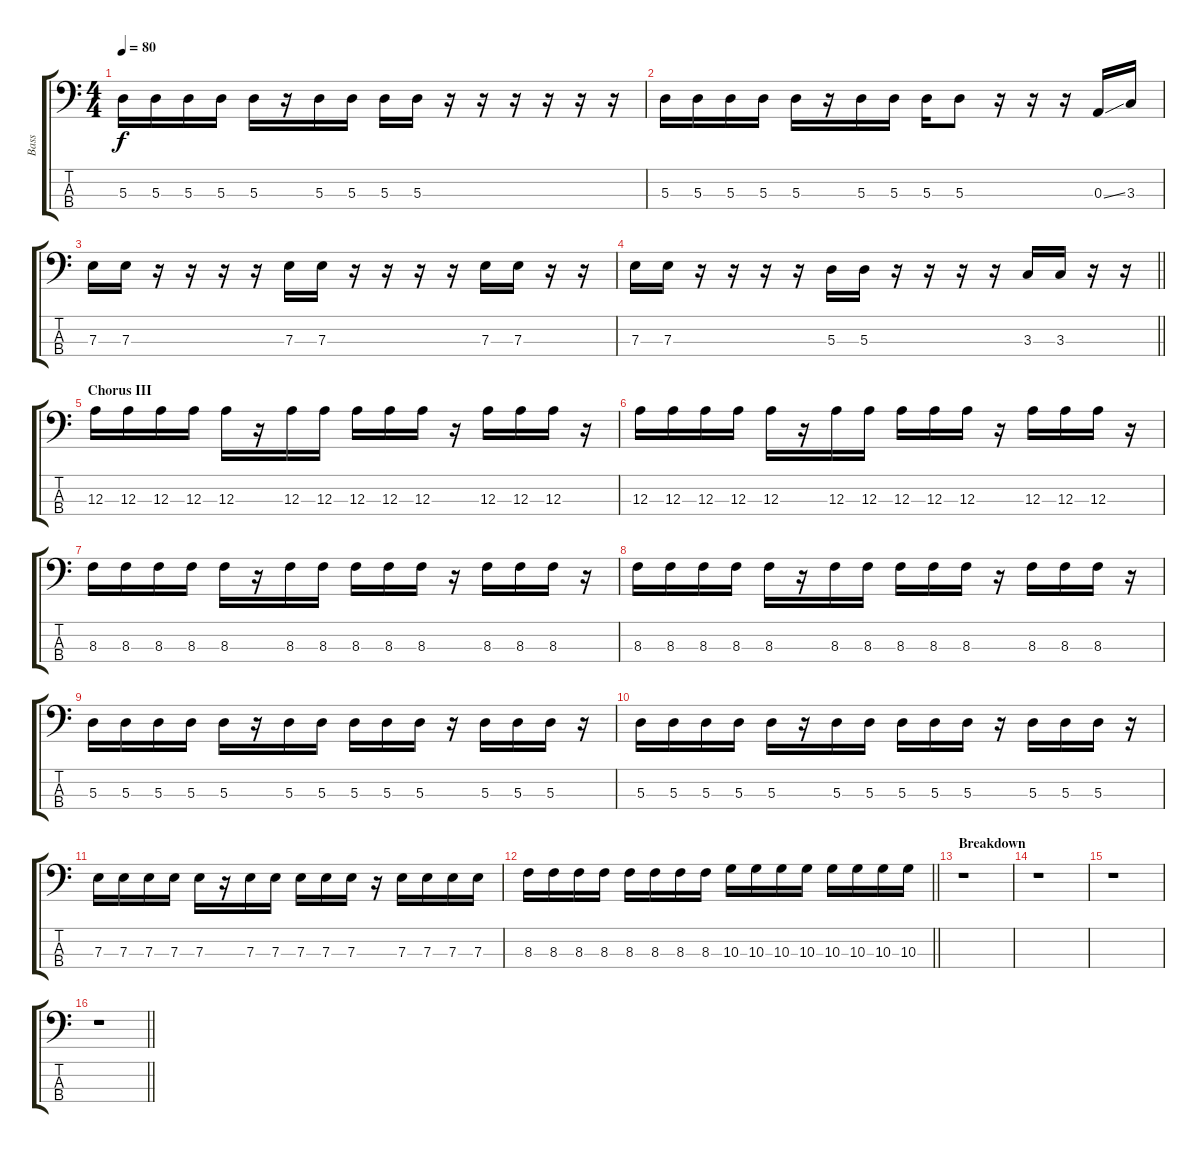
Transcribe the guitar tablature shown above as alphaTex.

\track ("Bass" "Bass") {instrument electricbasspick}
\staff {score tabs}
\tuning (G2 D2 A1 E1) {hide}
\ts (4 4)
\tempo 80
\clef f4
\ks c
5.3.16{dy f} 5.3.16 5.3.16 5.3.16 5.3.16 r.16 5.3.16 5.3.16 5.3.16 5.3.16 r.16 r.16 r.16 r.16 r.16 r.16 |
5.3.16 5.3.16 5.3.16 5.3.16 5.3.16 r.16 5.3.16 5.3.16 5.3.16 5.3.8 r.16 r.16 r.16 0.3{ss}.16 3.3.16 |
7.3.16 7.3.16 r.16 r.16 r.16 r.16 7.3.16 7.3.16 r.16 r.16 r.16 r.16 7.3.16 7.3.16 r.16 r.16 |
\barLineRight lightlight
7.3.16 7.3.16 r.16 r.16 r.16 r.16 5.3.16 5.3.16 r.16 r.16 r.16 r.16 3.3.16 3.3.16 r.16 r.16 |
\section ("" "Chorus III")
12.3.16 12.3.16 12.3.16 12.3.16 12.3.16 r.16 12.3.16 12.3.16 12.3.16 12.3.16 12.3.16 r.16 12.3.16 12.3.16 12.3.16 r.16 |
12.3.16 12.3.16 12.3.16 12.3.16 12.3.16 r.16 12.3.16 12.3.16 12.3.16 12.3.16 12.3.16 r.16 12.3.16 12.3.16 12.3.16 r.16 |
8.3.16 8.3.16 8.3.16 8.3.16 8.3.16 r.16 8.3.16 8.3.16 8.3.16 8.3.16 8.3.16 r.16 8.3.16 8.3.16 8.3.16 r.16 |
8.3.16 8.3.16 8.3.16 8.3.16 8.3.16 r.16 8.3.16 8.3.16 8.3.16 8.3.16 8.3.16 r.16 8.3.16 8.3.16 8.3.16 r.16 |
5.3.16 5.3.16 5.3.16 5.3.16 5.3.16 r.16 5.3.16 5.3.16 5.3.16 5.3.16 5.3.16 r.16 5.3.16 5.3.16 5.3.16 r.16 |
5.3.16 5.3.16 5.3.16 5.3.16 5.3.16 r.16 5.3.16 5.3.16 5.3.16 5.3.16 5.3.16 r.16 5.3.16 5.3.16 5.3.16 r.16 |
7.3.16 7.3.16 7.3.16 7.3.16 7.3.16 r.16 7.3.16 7.3.16 7.3.16 7.3.16 7.3.16 r.16 7.3.16 7.3.16 7.3.16 7.3.16 |
\barLineRight lightlight
8.3.16 8.3.16 8.3.16 8.3.16 8.3.16 8.3.16 8.3.16 8.3.16 10.3.16 10.3.16 10.3.16 10.3.16 10.3.16 10.3.16 10.3.16 10.3.16 |
\section ("" "Breakdown")
r.1 |
r.1 |
r.1 |
\barLineRight lightlight
r.1
